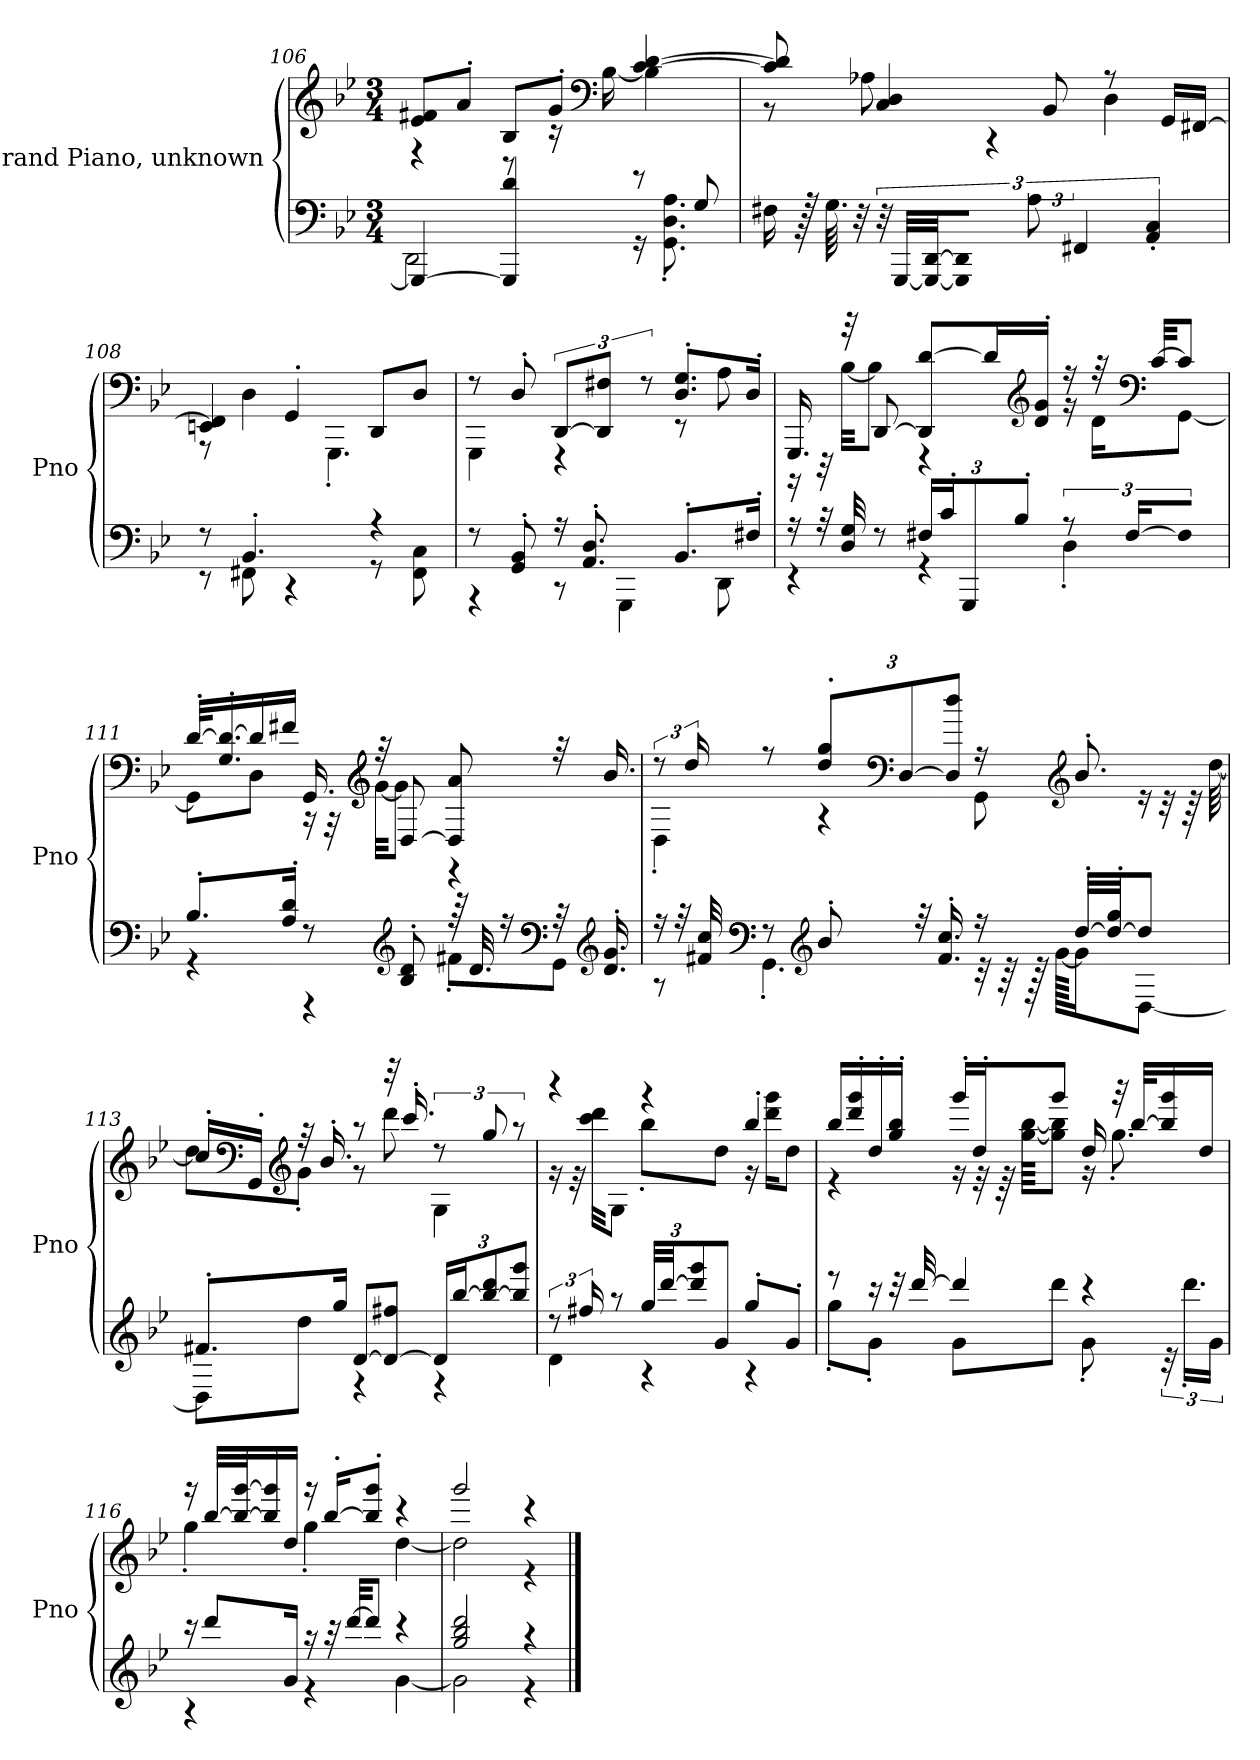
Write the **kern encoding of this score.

**kern	**kern
*part1	*part1
*staff2	*staff1
*I"Grand Piano, unknown	*
*I'Pno	*
*clefF4	*clefG2
*k[b-e-]	*k[b-e-]
*M3/4	*M3/4
=106	=106
*^	*^
4GGG/_	2DD\	8e-/ 8f#X/L	4r
.	.	8a'/J	.
4GGG/] 4d/	.	8B-/L	8r
.	.	8g'/J	16r
*	*	*clefF4	*
.	.	.	[16B-\
8r	16r	[4c/ [4d/	4B-\]
.	8.GG\' 8.D\' 8.A\'	.	.
8G/	.	.	.
*v	*v	*	*
!!LO:LB:g=z	!!
=107	=107	=107
16F#X\	8c/] 8d/]	8r
128r	.	.
64.G\	.	.
32r	.	.
48r	4C/ 4D/	8A-X\
[48GGG/LLL	.	.
48GGG/_ [48DD/J	.	.
16GGG/] 16DD/]JJ	.	.
12A\	.	4r
6FF#X/	.	.
.	8BB-/	.
4AA/' 4C/'	8r	4D\
.	16GG/LL	.
.	[16FF#X/JJ	.
=108	=108	=108
*^	*	*
8r	8r	4EEn/ 4FF#/]	8r
4.BB-'/	8FF#X\	.	4D\
.	4r	4GG'/	.
.	.	.	4.GGG'\
4r	8r	8DD/L	.
.	8FF#\ 8C\	8D/J	.
=109	=109	=109	=109
8r	4r	8r	4GGG\
8GG/' 8BB-/'	.	8D'/	.
16r	8r	[12DD/L	4r
8.AA/' 8.D/'	.	.	.
.	.	12DD/] 12F#X/J	.
.	4GGG\	.	.
.	.	12r	.
8.BB-'/L	.	8.D/' 8.G/'L	8r
.	8DD\	.	8A\
16F#X'/Jk	.	16D'/Jk	.
!!LO:LB:g=z	!!
=110	=110	=110	=110
16r	4r	16.GGG/	16r
32r	.	.	32r
32D/ 32G/	.	32r	[32B-\KKL
8r	.	[8DD/	8B-\J]
*Xbrackettup	*	*	*
24F#X/LL	4r	8DD/] [8d/L	4r
24c'/J	.	.	.
12GGG/	.	.	.
.	.	16d/L]	.
12B-'/J	.	.	.
*	*	*clefG2	*
.	.	16d/' 16g/'JJ	.
*brackettup	*	*	*
12r	4D'\	16r	16r
.	.	32r	16d\KL
[24F#/KL	.	.	.
*	*	*clefF4	*
.	.	[32c/KKL	.
8F#/J]	.	8c/J]	[8GG\J
=111	=111	=111	=111
8.B-'/L	4r	[32d'/KLL	8GG\L]
.	.	16.G/' 16.d/_'	.
.	.	16d/]	8D\J
16A/' 16d/'Jk	.	16f#X/JJ	.
8r	4r	16.GG/	16r
.	.	.	32r
*	*	*clefG2	*
.	.	32r	[32g\KKL
*clefG2	*	*	*
8B-/' 8d/'	.	[8D/	8g\J]
64r	8f#X'\L	8D/] 8a/	4r
32.d/	.	.	.
16r	.	.	.
*clefF4	*	*	*
32r	8GG\J	32r	.
*clefG2	*	*	*
16.d/' 16.g/'	.	16.b-/	.
!!LO:LB:g=z	!!
=112	=112	=112	=112
16r	8r	12r	4D'\
32r	.	.	.
.	.	24dd/	.
32f#X/ 32cc/	.	.	.
*clefF4	*	*	*
8r	4.GG'\	8r	.
*clefG2	*	*	*
*	*	*Xbrackettup	*
8b-'/	.	12dd/' 12gg/'L	4r
*	*	*clefF4	*
.	.	[12D/	.
32r	.	.	.
16.f#/' 16.cc/'	.	.	.
.	.	12D/] 12dd/J	.
16r	32r	16r	8GG\
.	64r	.	.
.	128r	.	.
.	[128g\KKKLL	.	.
*	*	*clefG2	*
[32dd'/LLL	16g\J]	8.b-'/	.
32dd/_' 32gg/'JJ	.	.	.
8dd/J]	[8D\J	.	16r
.	.	.	32r
.	.	.	64r
.	.	.	[64dd\
!!LO:LB:g=z	!!
=113	=113	=113	=113
8.f#X'/L	8D\L]	16cc'/LL	8dd\L]
*	*	*clefF4	*
.	.	16GG'/JJ	.
*	*	*clefG2	*
.	8dd\J	32r	8g'\J
.	.	16.b-'/	.
16gg/Jk	.	.	.
[8d/L	4r	8r	8r
8d/_ 8ff#X/J	.	32r	8ddd\
.	.	16.ccc'/	.
*Xbrackettup	*	*brackettup	*
24d/LL]	4r	12r	4G\
[24bb-/J	.	.	.
12bb-/_ 12ddd/	.	12gg/	.
12bb-/] 12ggg/J	.	12r	.
=114	=114	=114	=114
*brackettup	*	*	*
12r	4d\	4r	16r
.	.	.	32r
24ff#X/	.	.	.
.	.	.	32ccc\ 32ddd\KKL
8r	.	.	8G\J
*Xbrackettup	*	*	*
48gg/LLL	4r	4r	8bb-'\L
[48ddd/JJ	.	.	.
12ddd/] 12ggg/	.	.	.
8g/J	.	.	8dd\J
8gg'/L	4r	4bb-'/	16r
.	.	.	16ddd\ 16ggg\KL
8g'/J	.	.	8dd\J
!!LO:PB:g=z	!!
=115	=115	=115	=115
8r	8gg'\L	16bb-/LL	4r
.	.	16ddd/' 16ggg/'	.
16r	8g'\J	16dd'/	.
32r	.	16gg/' 16bb-/'JJ	.
[32ddd/	.	.	.
4ddd/]	8g\L	16ggg'/LL	16r
.	.	16dd'/J	32r
.	.	.	64r
.	.	.	[64gg\ [64bb-\KKKL
.	8ddd\J	8ggg/J	8gg\] 8bb-\]J
4r	8g'\	16dd/	16r
.	.	32r	8.gg'\
.	.	[32bb-/KLL	.
*	*brackettup	*	*
.	48r	16bb-/] 16ggg/	.
.	24.ddd'\LL	.	.
.	.	16dd/JJ	.
.	24g\JJ	.	.
=116	=116	=116	=116
16r	4r	16r	4gg'\
8ddd/L	.	[32bb-/LLL	.
.	.	32bb-/_ [32ggg/J	.
.	.	16bb-/] 16ggg/]	.
16g/Jk	.	16dd/JJ	.
16r	4r	16r	4gg'\
32r	.	[16bb-'/KL	.
[32ddd/KKL	.	.	.
8ddd/J]	.	8bb-/]' 8ggg/'J	.
4r	[4g\	4r	[4dd\
=117	=117	=117	=117
2gg/ 2bb-/ 2ddd/	2g\]	2ggg/	2dd\]
4r	4r	4r	4r
*v	*v	*	*
*	*v	*v
==	==
*-	*-
